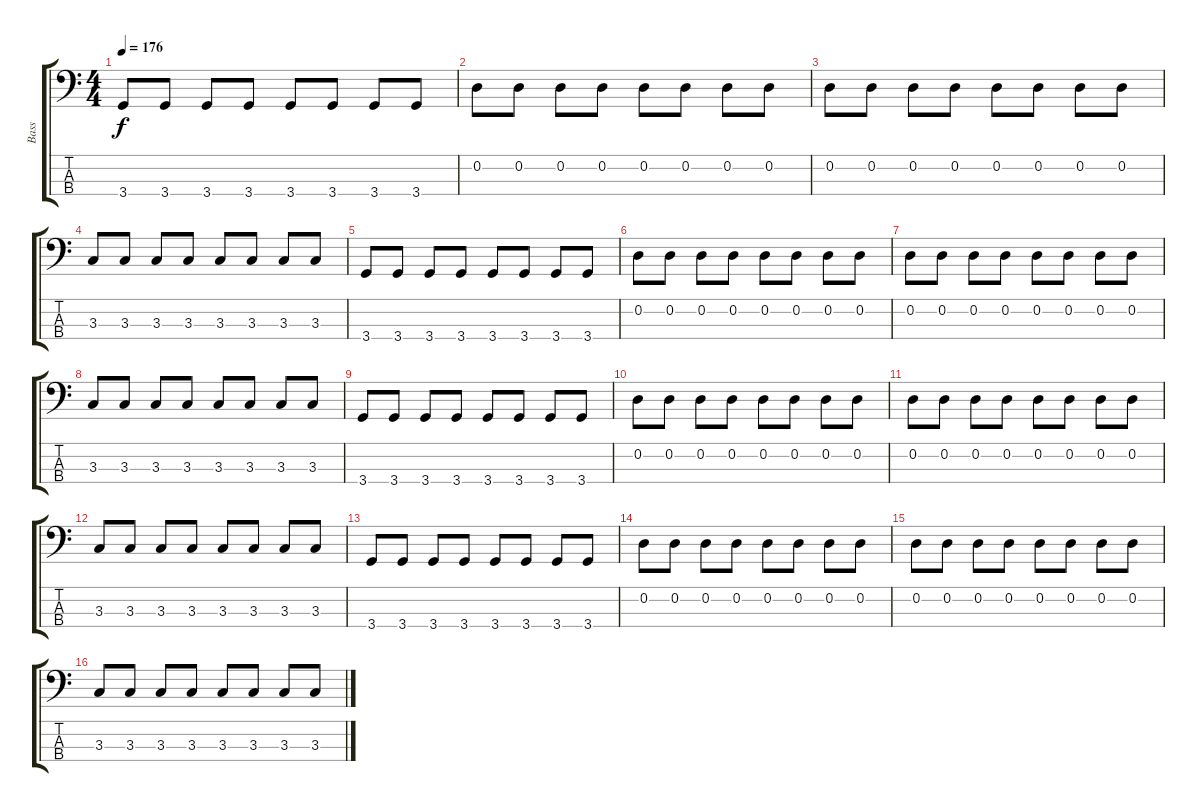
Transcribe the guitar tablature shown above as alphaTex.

\track ("Bass" "Bass") {instrument electricbassfinger}
\staff {score tabs}
\tuning (G2 D2 A1 E1) {hide}
\ts (4 4)
\tempo 176
\clef f4
\ks c
3.4.8{dy f} 3.4.8 3.4.8 3.4.8 3.4.8 3.4.8 3.4.8 3.4.8 |
0.2.8 0.2.8 0.2.8 0.2.8 0.2.8 0.2.8 0.2.8 0.2.8 |
0.2.8 0.2.8 0.2.8 0.2.8 0.2.8 0.2.8 0.2.8 0.2.8 |
3.3.8{volume 11} 3.3.8 3.3.8 3.3.8 3.3.8 3.3.8 3.3.8 3.3.8 |
3.4.8 3.4.8 3.4.8 3.4.8 3.4.8 3.4.8 3.4.8 3.4.8 |
0.2.8 0.2.8 0.2.8 0.2.8 0.2.8 0.2.8 0.2.8 0.2.8 |
0.2.8 0.2.8 0.2.8 0.2.8 0.2.8 0.2.8 0.2.8 0.2.8 |
3.3.8{volume 8} 3.3.8 3.3.8 3.3.8 3.3.8 3.3.8 3.3.8 3.3.8 |
3.4.8 3.4.8 3.4.8 3.4.8 3.4.8 3.4.8 3.4.8 3.4.8 |
0.2.8 0.2.8 0.2.8 0.2.8 0.2.8 0.2.8 0.2.8 0.2.8 |
0.2.8 0.2.8 0.2.8 0.2.8 0.2.8 0.2.8 0.2.8 0.2.8 |
3.3.8{volume 5} 3.3.8 3.3.8 3.3.8 3.3.8 3.3.8 3.3.8 3.3.8 |
3.4.8 3.4.8 3.4.8 3.4.8 3.4.8 3.4.8 3.4.8 3.4.8 |
0.2.8 0.2.8 0.2.8 0.2.8 0.2.8 0.2.8 0.2.8 0.2.8 |
0.2.8 0.2.8 0.2.8 0.2.8 0.2.8 0.2.8 0.2.8 0.2.8 |
3.3.8{volume 0} 3.3.8 3.3.8 3.3.8 3.3.8 3.3.8 3.3.8 3.3.8
